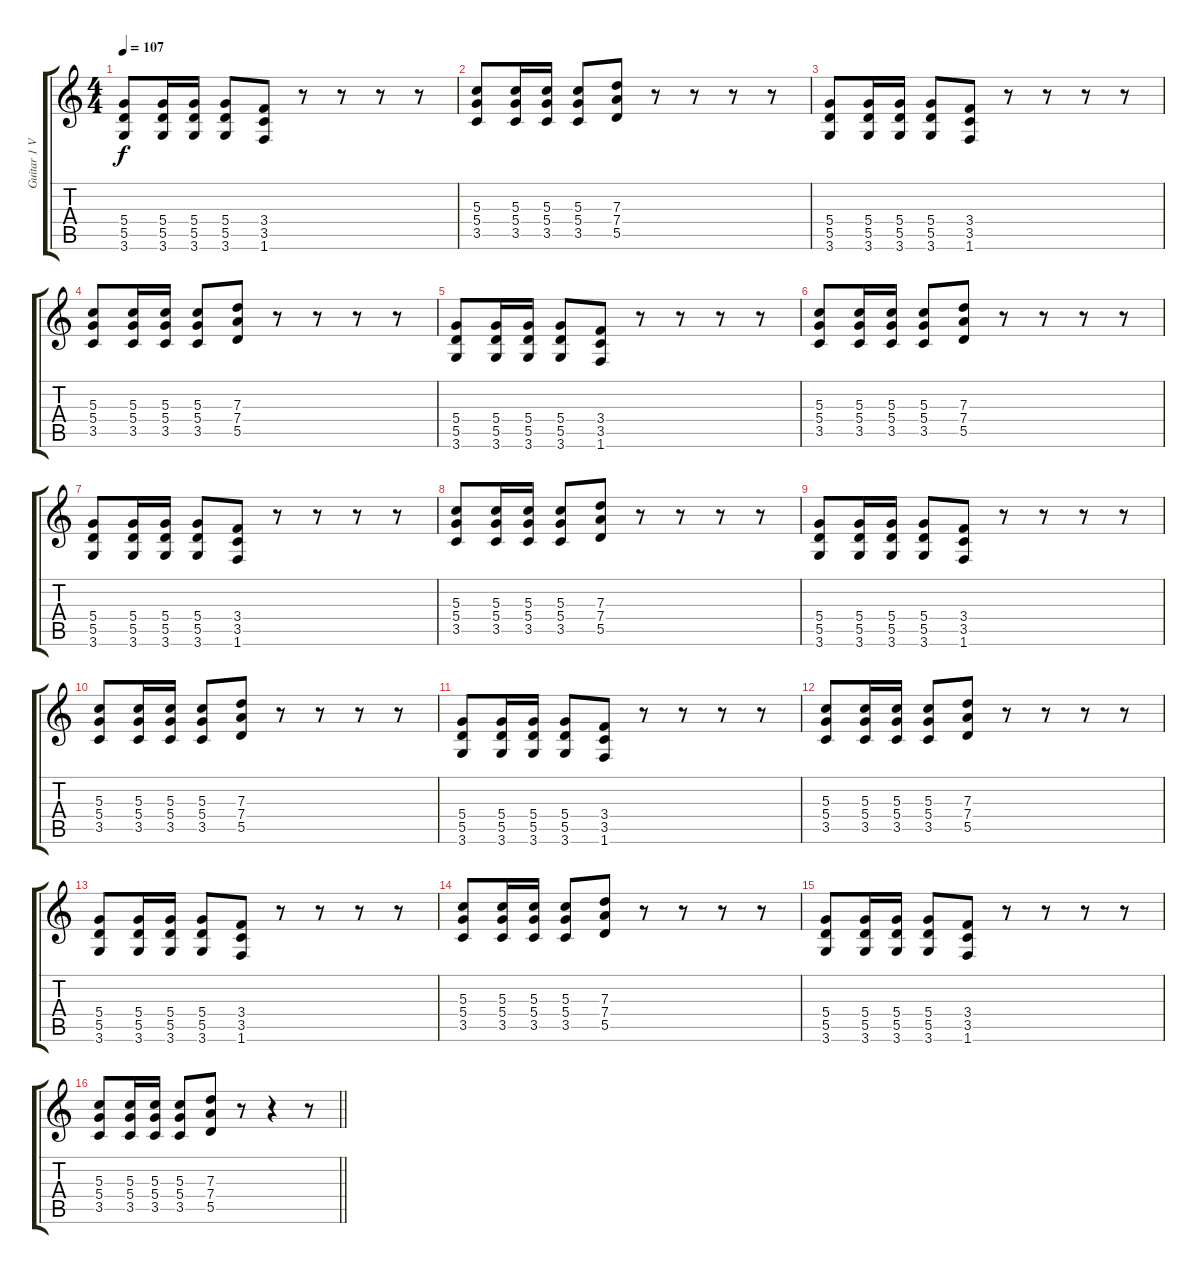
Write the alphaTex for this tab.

\track ("Guitar 1 Verse" "Guitar 1 V") {instrument distortionguitar}
\staff {score tabs}
\tuning (E4 B3 G3 D3 A2 E2) {hide}
\ts (4 4)
\tempo 107
\clef g2
\ks c
(5.4 5.5 3.6).8{dy f} (5.4 5.5 3.6).16 (5.4 5.5 3.6).16 (5.4 5.5 3.6).8 (3.4 3.5 1.6).8 r.8 r.8 r.8 r.8 |
(5.3 5.4 3.5).8 (5.3 5.4 3.5).16 (5.3 5.4 3.5).16 (5.3 5.4 3.5).8 (7.3 7.4 5.5).8 r.8 r.8 r.8 r.8 |
(5.4 5.5 3.6).8 (5.4 5.5 3.6).16 (5.4 5.5 3.6).16 (5.4 5.5 3.6).8 (3.4 3.5 1.6).8 r.8 r.8 r.8 r.8 |
(5.3 5.4 3.5).8 (5.3 5.4 3.5).16 (5.3 5.4 3.5).16 (5.3 5.4 3.5).8 (7.3 7.4 5.5).8 r.8 r.8 r.8 r.8 |
(5.4 5.5 3.6).8 (5.4 5.5 3.6).16 (5.4 5.5 3.6).16 (5.4 5.5 3.6).8 (3.4 3.5 1.6).8 r.8 r.8 r.8 r.8 |
(5.3 5.4 3.5).8 (5.3 5.4 3.5).16 (5.3 5.4 3.5).16 (5.3 5.4 3.5).8 (7.3 7.4 5.5).8 r.8 r.8 r.8 r.8 |
(5.4 5.5 3.6).8 (5.4 5.5 3.6).16 (5.4 5.5 3.6).16 (5.4 5.5 3.6).8 (3.4 3.5 1.6).8 r.8 r.8 r.8 r.8 |
(5.3 5.4 3.5).8 (5.3 5.4 3.5).16 (5.3 5.4 3.5).16 (5.3 5.4 3.5).8 (7.3 7.4 5.5).8 r.8 r.8 r.8 r.8 |
(5.4 5.5 3.6).8 (5.4 5.5 3.6).16 (5.4 5.5 3.6).16 (5.4 5.5 3.6).8 (3.4 3.5 1.6).8 r.8 r.8 r.8 r.8 |
(5.3 5.4 3.5).8 (5.3 5.4 3.5).16 (5.3 5.4 3.5).16 (5.3 5.4 3.5).8 (7.3 7.4 5.5).8 r.8 r.8 r.8 r.8 |
(5.4 5.5 3.6).8 (5.4 5.5 3.6).16 (5.4 5.5 3.6).16 (5.4 5.5 3.6).8 (3.4 3.5 1.6).8 r.8 r.8 r.8 r.8 |
(5.3 5.4 3.5).8 (5.3 5.4 3.5).16 (5.3 5.4 3.5).16 (5.3 5.4 3.5).8 (7.3 7.4 5.5).8 r.8 r.8 r.8 r.8 |
(5.4 5.5 3.6).8 (5.4 5.5 3.6).16 (5.4 5.5 3.6).16 (5.4 5.5 3.6).8 (3.4 3.5 1.6).8 r.8 r.8 r.8 r.8 |
(5.3 5.4 3.5).8 (5.3 5.4 3.5).16 (5.3 5.4 3.5).16 (5.3 5.4 3.5).8 (7.3 7.4 5.5).8 r.8 r.8 r.8 r.8 |
(5.4 5.5 3.6).8 (5.4 5.5 3.6).16 (5.4 5.5 3.6).16 (5.4 5.5 3.6).8 (3.4 3.5 1.6).8 r.8 r.8 r.8 r.8 |
\barLineRight lightlight
(5.3 5.4 3.5).8 (5.3 5.4 3.5).16 (5.3 5.4 3.5).16 (5.3 5.4 3.5).8 (7.3 7.4 5.5).8 r.8 r.4 r.8
